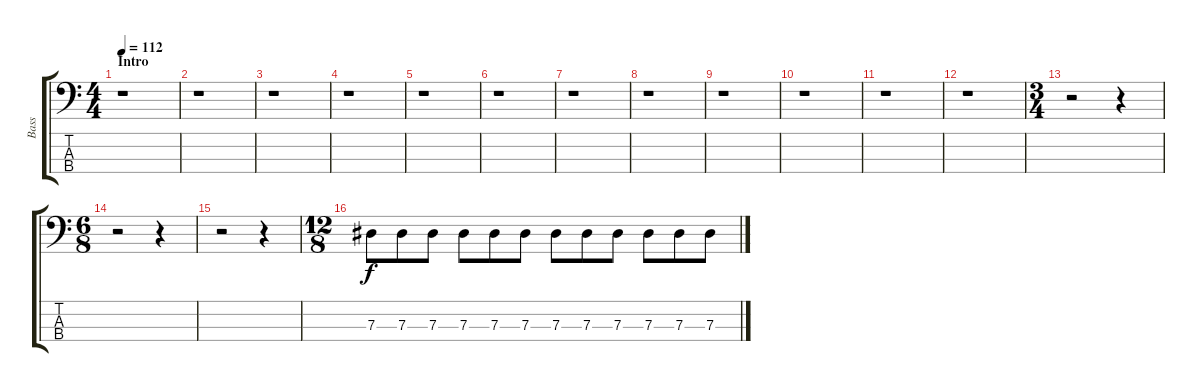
\track ("Bass" "Bass") {instrument electricbassfinger}
\staff {score tabs}
\tuning (Gb2 Db2 Ab1 Eb1) {hide}
\ts (4 4)
\section ("" "Intro")
\tempo 112
\clef f4
\ks c
r.1{dy f instrument electricbassfinger} |
r.1 |
r.1 |
r.1 |
r.1 |
r.1 |
r.1 |
r.1 |
r.1 |
r.1 |
r.1 |
r.1 |
\ts (3 4)
r.2 r.4 |
\ts (6 8)
r.2 r.4 |
r.2 r.4 |
\ts (12 8)
7.3.8 7.3.8 7.3.8 7.3.8 7.3.8 7.3.8 7.3.8 7.3.8 7.3.8 7.3.8 7.3.8 7.3.8
